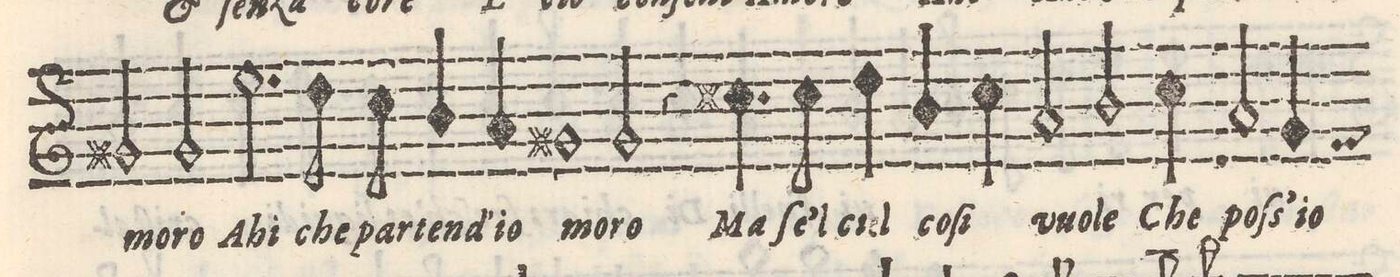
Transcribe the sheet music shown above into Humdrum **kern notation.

**kern	**text
*I"QUINTO	*
*clefG2	*
*k[]	*
*met(c)	*
*M2/1	*
2g#X/	mo-
2g#/	-ro
=13-	=13-
2.ee\	Ahi
8dd\	che
8cc\	par-
4b/	-ten-
4a/	-d`io
1g#X/	mo-
=14-	=14-
2g#/	-ro
4r	.
4.cc\	Ma
8cc\	ſe`l
4dd\	ciel
=15-	=15-
4b/	co-
4cc\	-ſi
2a/	vuo-
2b/	-le
4cc\	Che
2a/	poſ-
=16-	=16-
4gny/	s`io
*-	*-
